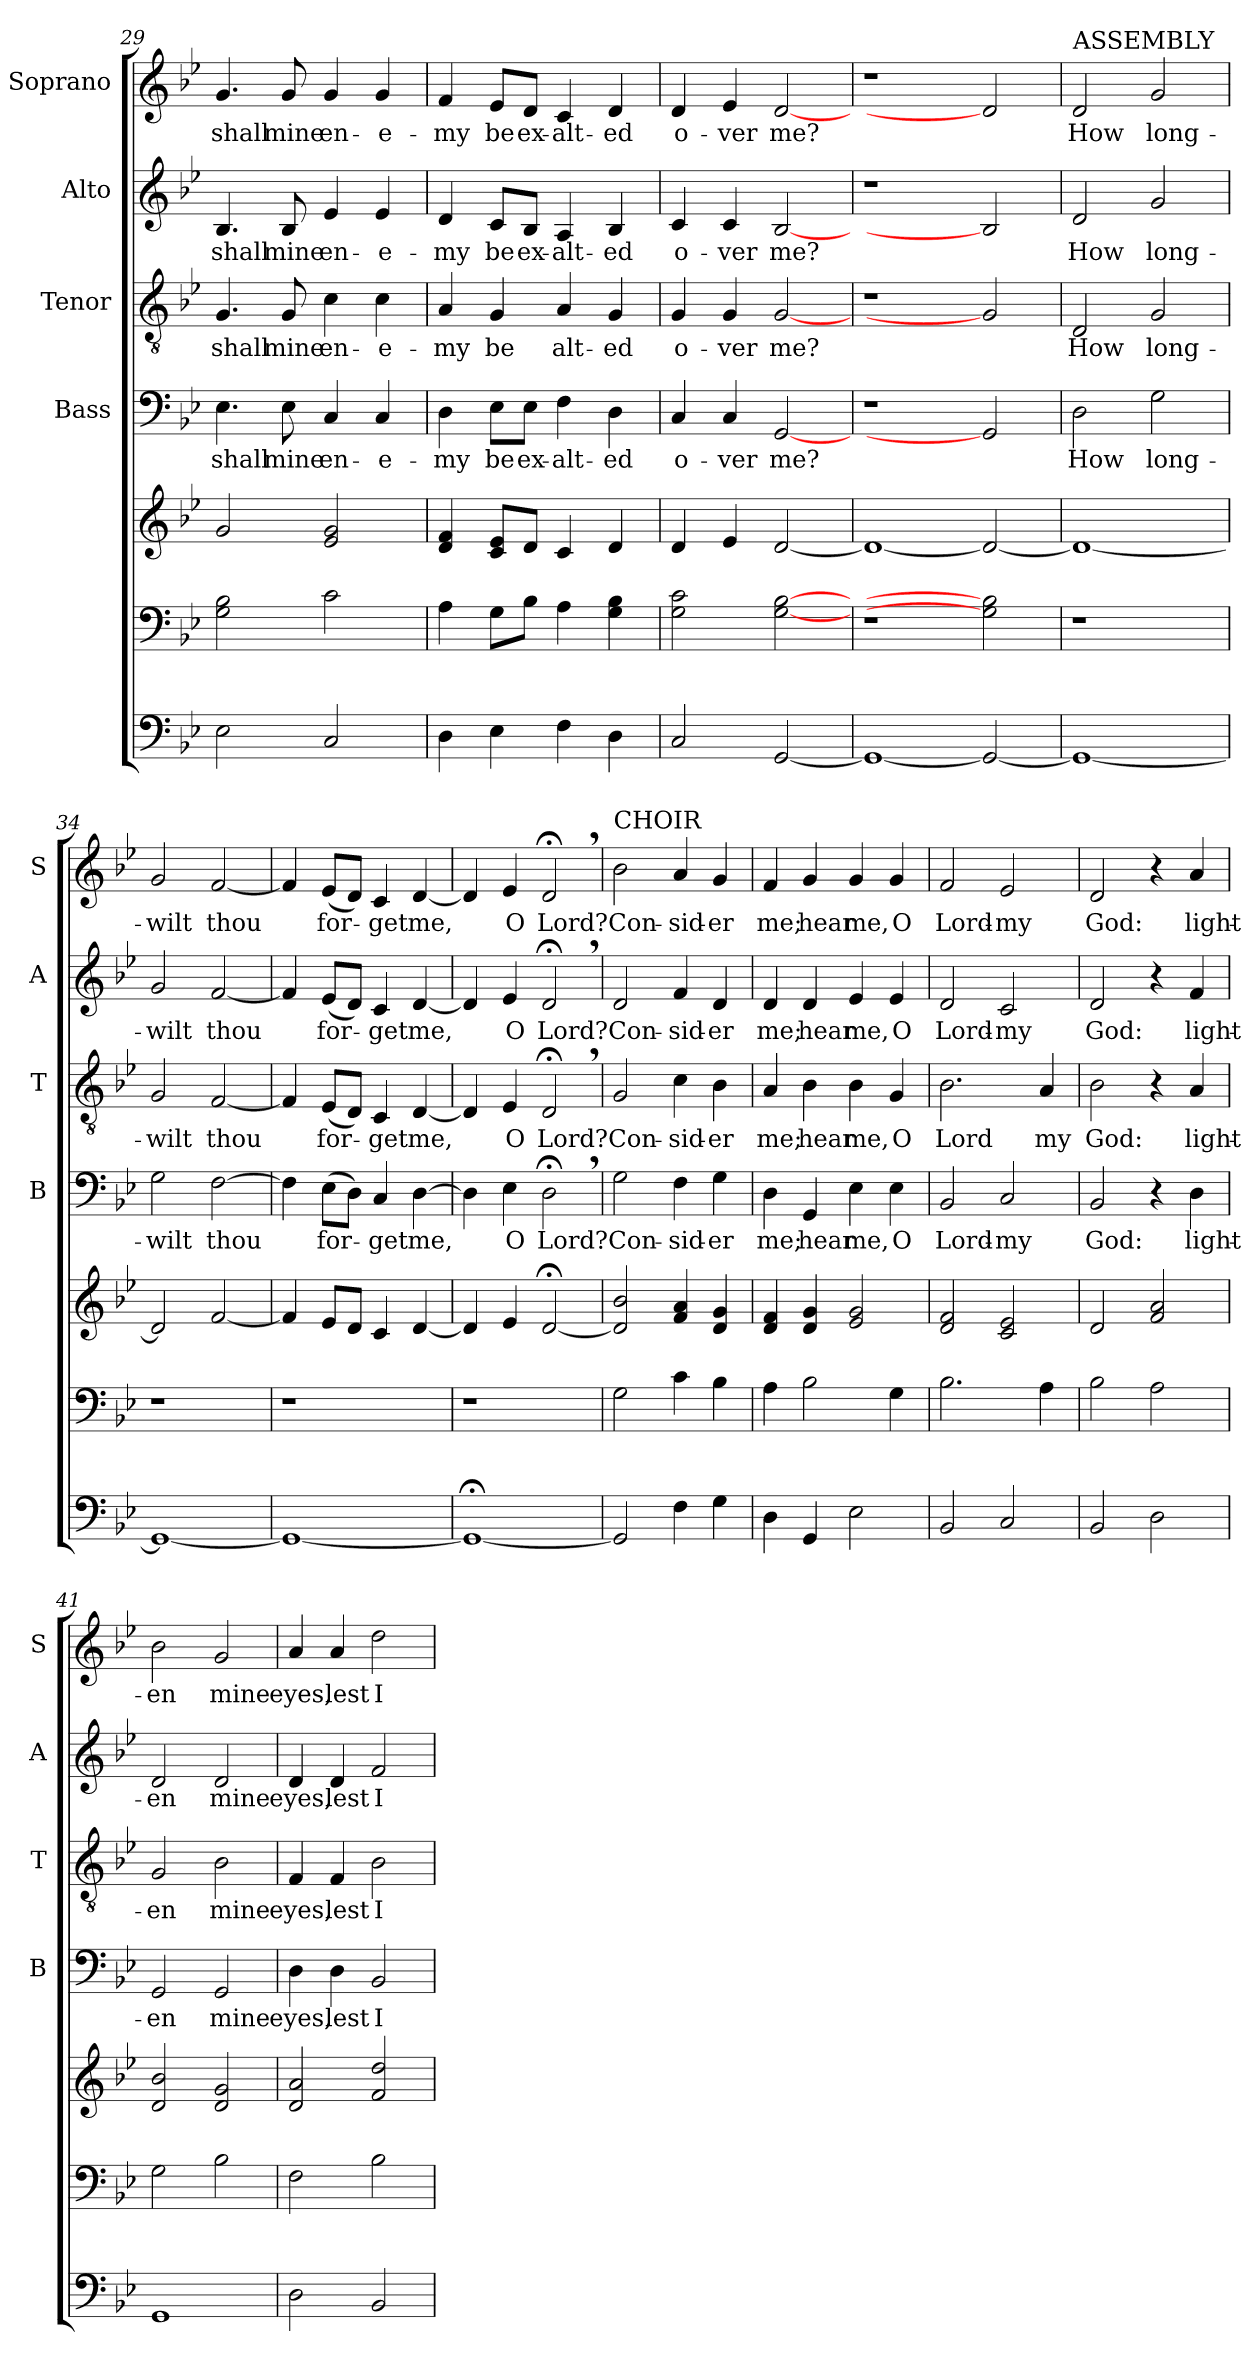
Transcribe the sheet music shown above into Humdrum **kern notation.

**kern	**kern	**kern	**kern	**text	**kern	**text	**kern	**text	**kern	**text
*part6	*part5	*part5	*part4	*part4	*part3	*part3	*part2	*part2	*part1	*part1
*staff7	*staff6	*staff5	*staff4	*staff4	*staff3	*staff3	*staff2	*staff2	*staff1	*staff1
*	*	*	*I"Bass	*	*I"Tenor	*	*I"Alto	*	*I"Soprano	*
*	*	*	*I'B	*	*I'T	*	*I'A	*	*I'S	*
*clefF4	*clefF4	*clefG2	*clefF4	*	*clefGv2	*	*clefG2	*	*clefG2	*
*k[b-e-]	*k[b-e-]	*k[b-e-]	*k[b-e-]	*	*k[b-e-]	*	*k[b-e-]	*	*k[b-e-]	*
*g:	*g:	*g:	*g:	*	*g:	*	*g:	*	*g:	*
=29	=29	=29	=29	=29	=29	=29	=29	=29	=29	=29
!	!	!	!	!LO:LY:b	!	!LO:LY:b	!	!LO:LY:b	!	!LO:LY:b
2E-\	2G\ 2B-\	2g/	4.E-\	shall	4.G/	shall	4.B-/	shall	4.g/	shall
!	!	!	!	!LO:LY:b	!	!LO:LY:b	!	!LO:LY:b	!	!LO:LY:b
.	.	.	8E-\	mine	8G/	mine	8B-/	mine	8g/	mine
!	!	!	!	!LO:LY:b	!	!LO:LY:b	!	!LO:LY:b	!	!LO:LY:b
2C/	2c\	2e-/ 2g/	4C/	en-	4c\	en-	4e-/	en-	4g/	en-
!	!	!	!	!LO:LY:b	!	!LO:LY:b	!	!LO:LY:b	!	!LO:LY:b
.	.	.	4C/	-e-	4c\	-e-	4e-/	-e-	4g/	-e-
!!LO:PB:g=z
=30	=30	=30	=30	=30	=30	=30	=30	=30	=30	=30
!	!	!	!	!LO:LY:b	!	!LO:LY:b	!	!LO:LY:b	!	!LO:LY:b
4D\	4A\	4d/ 4f/	4D\	-my	4A/	-my	4d/	-my	4f/	-my
!	!	!	!	!LO:LY:b	!	!LO:LY:b	!	!LO:LY:b	!	!LO:LY:b
4E-\	8G\L	8c/ 8e-/L	8E-\L	be	4G/	be	8c/L	be	8e-/L	be
!	!	!	!	!LO:LY:b	!	!	!	!LO:LY:b	!	!LO:LY:b
.	8B-\J	8d/J	8E-\J	ex-	.	.	8B-/J	ex-	8d/J	ex-
!	!	!	!	!LO:LY:b	!	!LO:LY:b	!	!LO:LY:b	!	!LO:LY:b
4F\	4A\	4c/	4F\	-alt-	4A/	alt-	4A/	-alt-	4c/	-alt-
!	!	!	!	!LO:LY:b	!	!LO:LY:b	!	!LO:LY:b	!	!LO:LY:b
4D\	4G\ 4B-\	4d/	4D\	-ed	4G/	-ed	4B-/	-ed	4d/	-ed
=31	=31	=31	=31	=31	=31	=31	=31	=31	=31	=31
!	!	!	!	!LO:LY:b	!	!LO:LY:b	!	!LO:LY:b	!	!LO:LY:b
2C/	2G\ 2c\	4d/	4C/	o-	4G/	o-	4c/	o-	4d/	o-
!	!	!	!	!LO:LY:b	!	!LO:LY:b	!	!LO:LY:b	!	!LO:LY:b
.	.	4e-/	4C/	-ver	4G/	-ver	4c/	-ver	4e-/	-ver
!	!	!	!	!LO:LY:b	!	!LO:LY:b	!	!LO:LY:b	!	!LO:LY:b
[2GG	[2G [2B-	[2d	[2GG	me?	[2G	me?	[2B-	me?	[2d	me?
=32	=32	=32	=32	=32	=32	=32	=32	=32	=32	=32
1GG_	1r	1d_	1r	.	1r	.	1r	.	1r	.
2GG_	2G] 2B-]	2d_	2GG]	.	2G]	.	2B-]	.	2d]	.
=33	=33	=33	=33	=33	=33	=33	=33	=33	=33	=33
!	!	!	!	!	!	!	!	!	!LO:TX:a:t=ASSEMBLY	!
!	!	!	!	!LO:LY:b	!	!LO:LY:b	!	!LO:LY:b	!	!LO:LY:b
1GG_	1r	1d_	2D\	How	2D/	How	2d/	How	2d/	How
!	!	!	!	!LO:LY:b	!	!LO:LY:b	!	!LO:LY:b	!	!LO:LY:b
.	.	.	2G\	long-	2G/	long-	2g/	long-	2g/	long-
=34	=34	=34	=34	=34	=34	=34	=34	=34	=34	=34
!	!	!	!	!LO:LY:b	!	!LO:LY:b	!	!LO:LY:b	!	!LO:LY:b
1GG_	1r	2d/]	2G\	-wilt	2G/	-wilt	2g/	-wilt	2g/	-wilt
!	!	!	!	!LO:LY:b	!	!LO:LY:b	!	!LO:LY:b	!	!LO:LY:b
.	.	[2f/	[2F\	thou	[2F/	thou	[2f/	thou	[2f/	thou
=35	=35	=35	=35	=35	=35	=35	=35	=35	=35	=35
1GG_	1r	4f/]	4F\]	.	4F/]	.	4f/]	.	4f/]	.
!	!	!	!	!LO:LY:b	!	!LO:LY:b	!	!LO:LY:b	!	!LO:LY:b
.	.	8e-/L	(>8E-\L	for-	(<8E-/L	for-	(<8e-/L	for-	(<8e-/L	for-
.	.	8d/J	8D\J)	.	8D/J)	.	8d/J)	.	8d/J)	.
!	!	!	!	!LO:LY:b	!	!LO:LY:b	!	!LO:LY:b	!	!LO:LY:b
.	.	4c/	4C/	-get	4C/	-get	4c/	-get	4c/	-get
!	!	!	!	!LO:LY:b	!	!LO:LY:b	!	!LO:LY:b	!	!LO:LY:b
.	.	[4d/	[4D\	me,	[4D/	me,	[4d/	me,	[4d/	me,
=36	=36	=36	=36	=36	=36	=36	=36	=36	=36	=36
1GG;_	1r	4d/]	4D\]	.	4D/]	.	4d/]	.	4d/]	.
!	!	!	!	!LO:LY:b	!	!LO:LY:b	!	!LO:LY:b	!	!LO:LY:b
.	.	4e-/	4E-\	O	4E-/	O	4e-/	O	4e-/	O
!	!	!	!	!LO:LY:b	!	!LO:LY:b	!	!LO:LY:b	!	!LO:LY:b
.	.	[2d;</	2D;<,>\	Lord?	2D;<,>/	Lord?	2d;<,>/	Lord?	2d;<,>/	Lord?
!!LO:LB:g=z
=37	=37	=37	=37	=37	=37	=37	=37	=37	=37	=37
!	!	!	!	!	!	!	!	!	!LO:TX:a:t=CHOIR	!
!	!	!	!	!LO:LY:b	!	!LO:LY:b	!	!LO:LY:b	!	!LO:LY:b
2GG/]	2G\	2d/] 2b-/	2G\	Con-	2G/	Con-	2d/	Con-	2b-\	Con-
!	!	!	!	!LO:LY:b	!	!LO:LY:b	!	!LO:LY:b	!	!LO:LY:b
4F\	4c\	4f/ 4a/	4F\	-sid-	4c\	-sid-	4f/	-sid-	4a/	-sid-
!	!	!	!	!LO:LY:b	!	!LO:LY:b	!	!LO:LY:b	!	!LO:LY:b
4G\	4B-\	4d/ 4g/	4G\	-er	4B-\	-er	4d/	-er	4g/	-er
=38	=38	=38	=38	=38	=38	=38	=38	=38	=38	=38
!	!	!	!	!LO:LY:b	!	!LO:LY:b	!	!LO:LY:b	!	!LO:LY:b
4D\	4A\	4d/ 4f/	4D\	me;	4A/	me;	4d/	me;	4f/	me;
!	!	!	!	!LO:LY:b	!	!LO:LY:b	!	!LO:LY:b	!	!LO:LY:b
4GG/	2B-\	4d/ 4g/	4GG/	hear	4B-\	hear	4d/	hear	4g/	hear
!	!	!	!	!LO:LY:b	!	!LO:LY:b	!	!LO:LY:b	!	!LO:LY:b
2E-\	.	2e-/ 2g/	4E-\	me,	4B-\	me,	4e-/	me,	4g/	me,
!	!	!	!	!LO:LY:b	!	!LO:LY:b	!	!LO:LY:b	!	!LO:LY:b
.	4G\	.	4E-\	O	4G/	O	4e-/	O	4g/	O
=39	=39	=39	=39	=39	=39	=39	=39	=39	=39	=39
!	!	!	!	!LO:LY:b	!	!LO:LY:b	!	!LO:LY:b	!	!LO:LY:b
2BB-/	2.B-\	2d/ 2f/	2BB-/	Lord-	2.B-\	Lord	2d/	Lord-	2f/	Lord-
!	!	!	!	!LO:LY:b	!	!	!	!LO:LY:b	!	!LO:LY:b
2C/	.	2c/ 2e-/	2C/	my	.	.	2c/	-my	2e-/	-my
!	!	!	!	!	!	!LO:LY:b	!	!	!	!
.	4A\	.	.	.	4A/	my	.	.	.	.
=40	=40	=40	=40	=40	=40	=40	=40	=40	=40	=40
!	!	!	!	!LO:LY:b	!	!LO:LY:b	!	!LO:LY:b	!	!LO:LY:b
2BB-/	2B-\	2d/	2BB-/	God:	2B-\	God:	2d/	God:	2d/	God:
2D\	2A\	2f/ 2a/	4r	.	4r	.	4r	.	4r	.
!	!	!	!	!LO:LY:b	!	!LO:LY:b	!	!LO:LY:b	!	!LO:LY:b
.	.	.	4D\	light-	4A/	light-	4f/	light-	4a/	light-
=41	=41	=41	=41	=41	=41	=41	=41	=41	=41	=41
!	!	!	!	!LO:LY:b	!	!LO:LY:b	!	!LO:LY:b	!	!LO:LY:b
1GG	2G\	2d/ 2b-/	2GG/	-en	2G/	-en	2d/	-en	2b-\	-en
!	!	!	!	!LO:LY:b	!	!LO:LY:b	!	!LO:LY:b	!	!LO:LY:b
.	2B-\	2d/ 2g/	2GG/	mine	2B-\	mine	2d/	mine	2g/	mine
=42	=42	=42	=42	=42	=42	=42	=42	=42	=42	=42
!	!	!	!	!LO:LY:b	!	!LO:LY:b	!	!LO:LY:b	!	!LO:LY:b
2D\	2F\	2d/ 2a/	4D\	eyes,	4F/	eyes,	4d/	eyes,	4a/	eyes,
!	!	!	!	!LO:LY:b	!	!LO:LY:b	!	!LO:LY:b	!	!LO:LY:b
.	.	.	4D\	lest	4F/	lest	4d/	lest	4a/	lest
!	!	!	!	!LO:LY:b	!	!LO:LY:b	!	!LO:LY:b	!	!LO:LY:b
2BB-/	2B-\	2f/ 2dd/	2BB-/	I	2B-\	I	2f/	I	2dd\	I
=	=	=	=	=	=	=	=	=	=	=
*-	*-	*-	*-	*-	*-	*-	*-	*-	*-	*-
